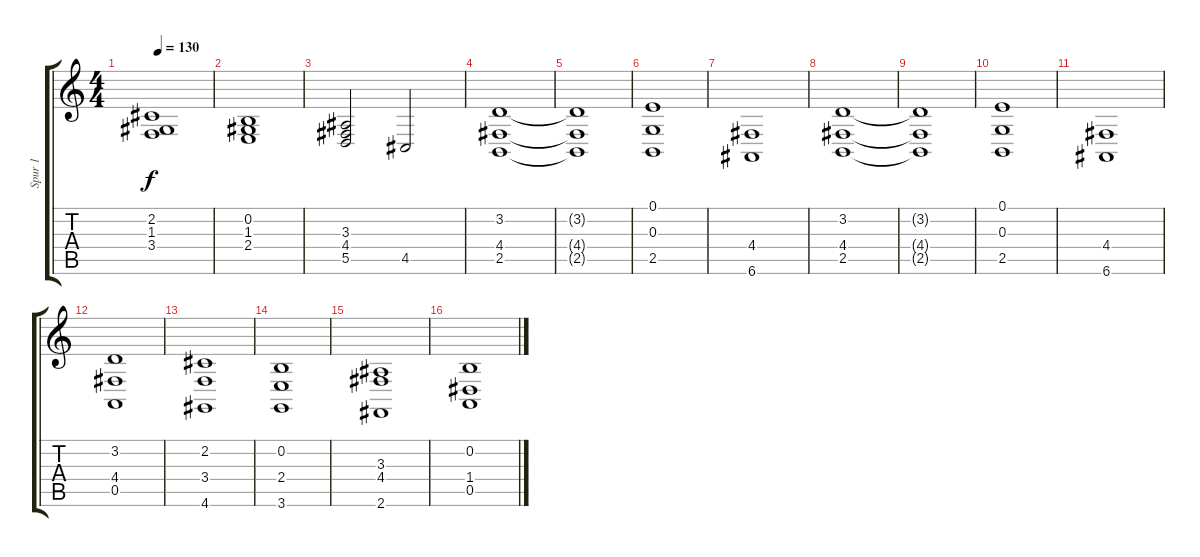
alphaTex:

\track ("Spur 1" "Spur 1") {instrument stringensemble1}
\staff {score tabs}
\tuning (E4 B3 G3 D3 A2 E2) {hide}
\ts (4 4)
\tempo 130
\clef g2
\ks c
(2.2 1.3 3.4).1{dy f} |
(0.2 1.3 2.4).1 |
(3.3 4.4 5.5).2 4.5.2 |
(3.2 4.4 2.5).1 |
(3.2{t} 4.4{t} 2.5{t}).1 |
(0.1 0.3 2.5).1 |
(4.4 6.6).1 |
(3.2 4.4 2.5).1 |
(3.2{t} 4.4{t} 2.5{t}).1 |
(0.1 0.3 2.5).1 |
(4.4 6.6).1 |
(3.2 4.4 0.5).1 |
(2.2 3.4 4.6).1 |
(0.2 2.4 3.6).1 |
(3.3 4.4 2.6).1 |
(0.2 1.4 0.5).1
